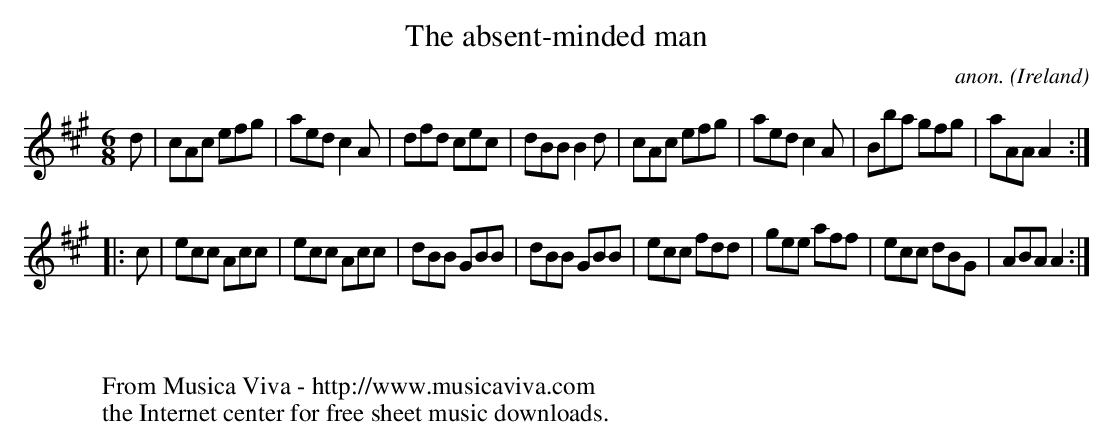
X:1
T:The absent-minded man
C:anon.
O:Ireland
M:6/8
L:1/8
K:A
d|cAc efg|aed c2A|dfd cec|dBB B2d|cAc efg|aed c2A|Bba gfg|aAA A2:|
|:c|ecc Acc|ecc Acc|dBB GBB|dBB GBB|ecc fdd|gee aff|ecc dBG|ABA A2:|
W:
W:
W: From Musica Viva - http://www.musicaviva.com
W: the Internet center for free sheet music downloads.
